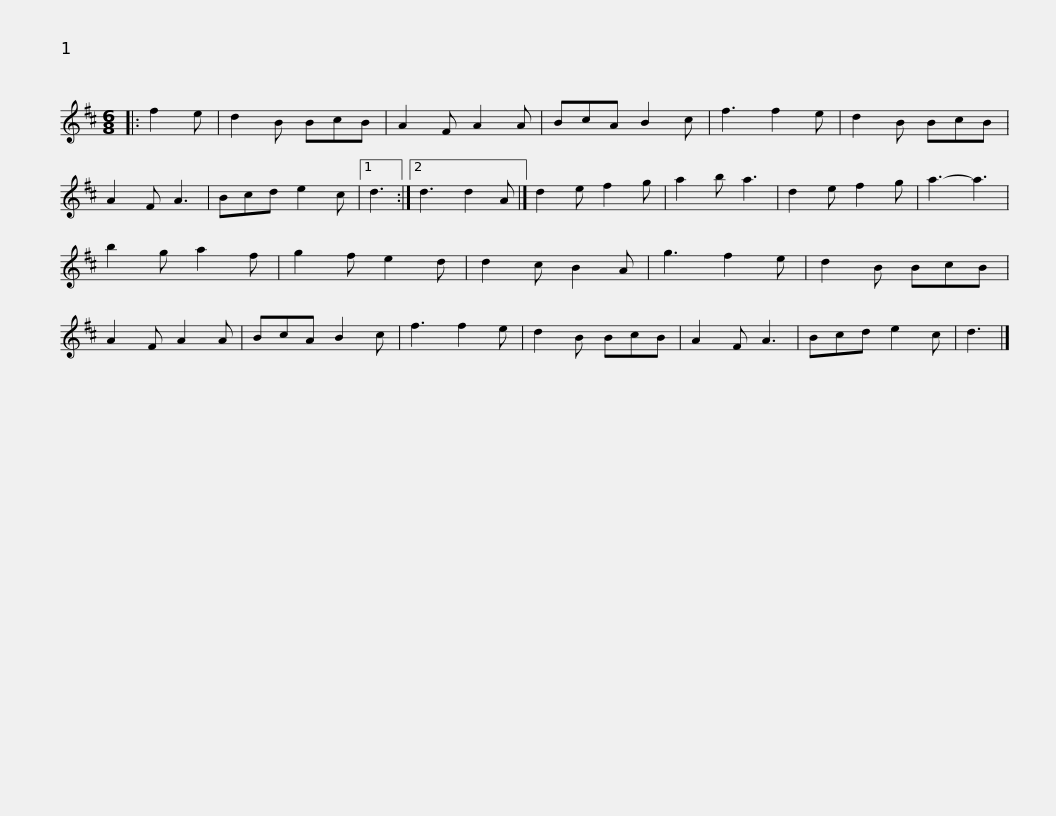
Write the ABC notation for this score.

X:1
L:1/8
M:6/8
I:linebreak $
K:D
V:1 treble
V:1
|: f2 e | d2 B BcB | A2 F A2 A | BcA B2 c | f3 f2 e | %5
 d2 B BcB | A2 F A3 | Bcd e2 c |1 d3 :|2$ d3 d2 A |] %10
 d2 e f2 g | a2 b a3 | d2 e f2 g | a3- a3 | b2 g a2 f | %15
 g2 f e2 d | d2 c B2 A | g3 f2 e | d2 B BcB |$ A2 F A2 A | %20
 BcA B2 c | f3 f2 e | d2 B BcB | A2 F A3 | Bcd e2 c | %25
 d3 |] %26
